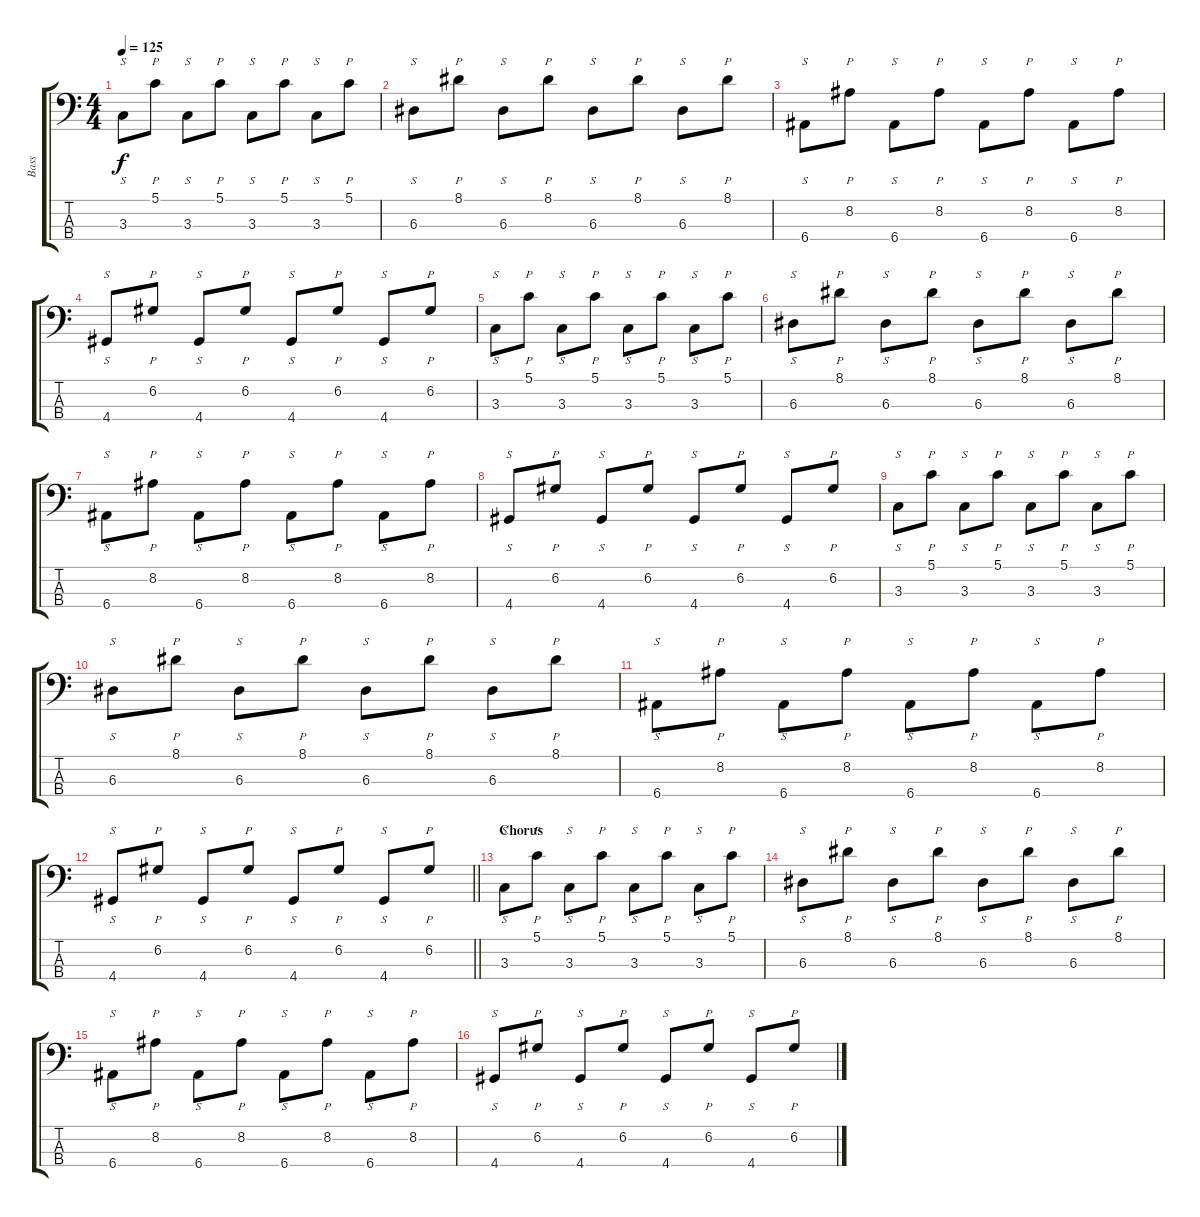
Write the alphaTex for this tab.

\track ("Bass" "Bass") {instrument electricbassfinger}
\staff {score tabs}
\tuning (G2 D2 A1 E1) {hide}
\ts (4 4)
\tempo 125
\clef f4
\ks c
3.3.8{s dy f} 5.1.8{p} 3.3.8{s} 5.1.8{p} 3.3.8{s} 5.1.8{p} 3.3.8{s} 5.1.8{p} |
6.3.8{s} 8.1.8{p} 6.3.8{s} 8.1.8{p} 6.3.8{s} 8.1.8{p} 6.3.8{s} 8.1.8{p} |
6.4.8{s} 8.2.8{p} 6.4.8{s} 8.2.8{p} 6.4.8{s} 8.2.8{p} 6.4.8{s} 8.2.8{p} |
4.4.8{s} 6.2.8{p} 4.4.8{s} 6.2.8{p} 4.4.8{s} 6.2.8{p} 4.4.8{s} 6.2.8{p} |
3.3.8{s} 5.1.8{p} 3.3.8{s} 5.1.8{p} 3.3.8{s} 5.1.8{p} 3.3.8{s} 5.1.8{p} |
6.3.8{s} 8.1.8{p} 6.3.8{s} 8.1.8{p} 6.3.8{s} 8.1.8{p} 6.3.8{s} 8.1.8{p} |
6.4.8{s} 8.2.8{p} 6.4.8{s} 8.2.8{p} 6.4.8{s} 8.2.8{p} 6.4.8{s} 8.2.8{p} |
4.4.8{s} 6.2.8{p} 4.4.8{s} 6.2.8{p} 4.4.8{s} 6.2.8{p} 4.4.8{s} 6.2.8{p} |
3.3.8{s} 5.1.8{p} 3.3.8{s} 5.1.8{p} 3.3.8{s} 5.1.8{p} 3.3.8{s} 5.1.8{p} |
6.3.8{s} 8.1.8{p} 6.3.8{s} 8.1.8{p} 6.3.8{s} 8.1.8{p} 6.3.8{s} 8.1.8{p} |
6.4.8{s} 8.2.8{p} 6.4.8{s} 8.2.8{p} 6.4.8{s} 8.2.8{p} 6.4.8{s} 8.2.8{p} |
\barLineRight lightlight
4.4.8{s} 6.2.8{p} 4.4.8{s} 6.2.8{p} 4.4.8{s} 6.2.8{p} 4.4.8{s} 6.2.8{p} |
\section ("" "Chorus")
3.3.8{s} 5.1.8{p} 3.3.8{s} 5.1.8{p} 3.3.8{s} 5.1.8{p} 3.3.8{s} 5.1.8{p} |
6.3.8{s} 8.1.8{p} 6.3.8{s} 8.1.8{p} 6.3.8{s} 8.1.8{p} 6.3.8{s} 8.1.8{p} |
6.4.8{s} 8.2.8{p} 6.4.8{s} 8.2.8{p} 6.4.8{s} 8.2.8{p} 6.4.8{s} 8.2.8{p} |
4.4.8{s} 6.2.8{p} 4.4.8{s} 6.2.8{p} 4.4.8{s} 6.2.8{p} 4.4.8{s} 6.2.8{p}
